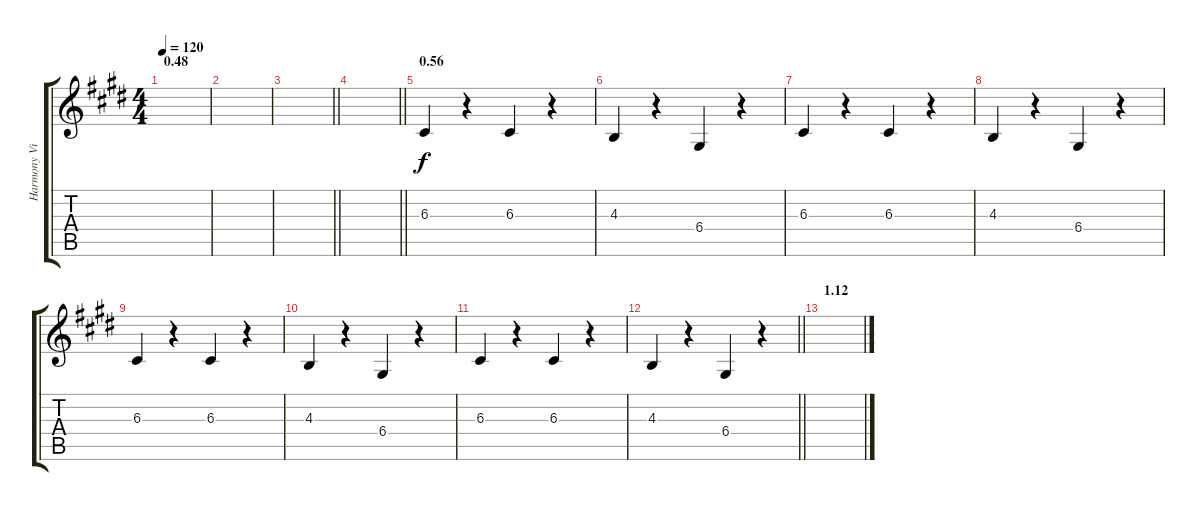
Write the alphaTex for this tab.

\track ("Harmony Violin" "Harmony Vi") {instrument violin}
\staff {score tabs}
\tuning (E4 B3 G3 D3 A2 E2) {hide}
\ts (4 4)
\section ("" "0.48")
\tempo 120
\clef g2
\ks c#minor
|
|
\barLineRight lightlight
|
\barLineRight lightlight
|
\section ("" "0.56")
6.3.4 r.4 6.3.4 r.4 |
4.3.4 r.4 6.4.4 r.4 |
6.3.4 r.4 6.3.4 r.4 |
4.3.4 r.4 6.4.4 r.4 |
6.3.4 r.4 6.3.4 r.4 |
4.3.4 r.4 6.4.4 r.4 |
6.3.4 r.4 6.3.4 r.4 |
\barLineRight lightlight
4.3.4 r.4 6.4.4 r.4 |
\section ("" "1.12")
